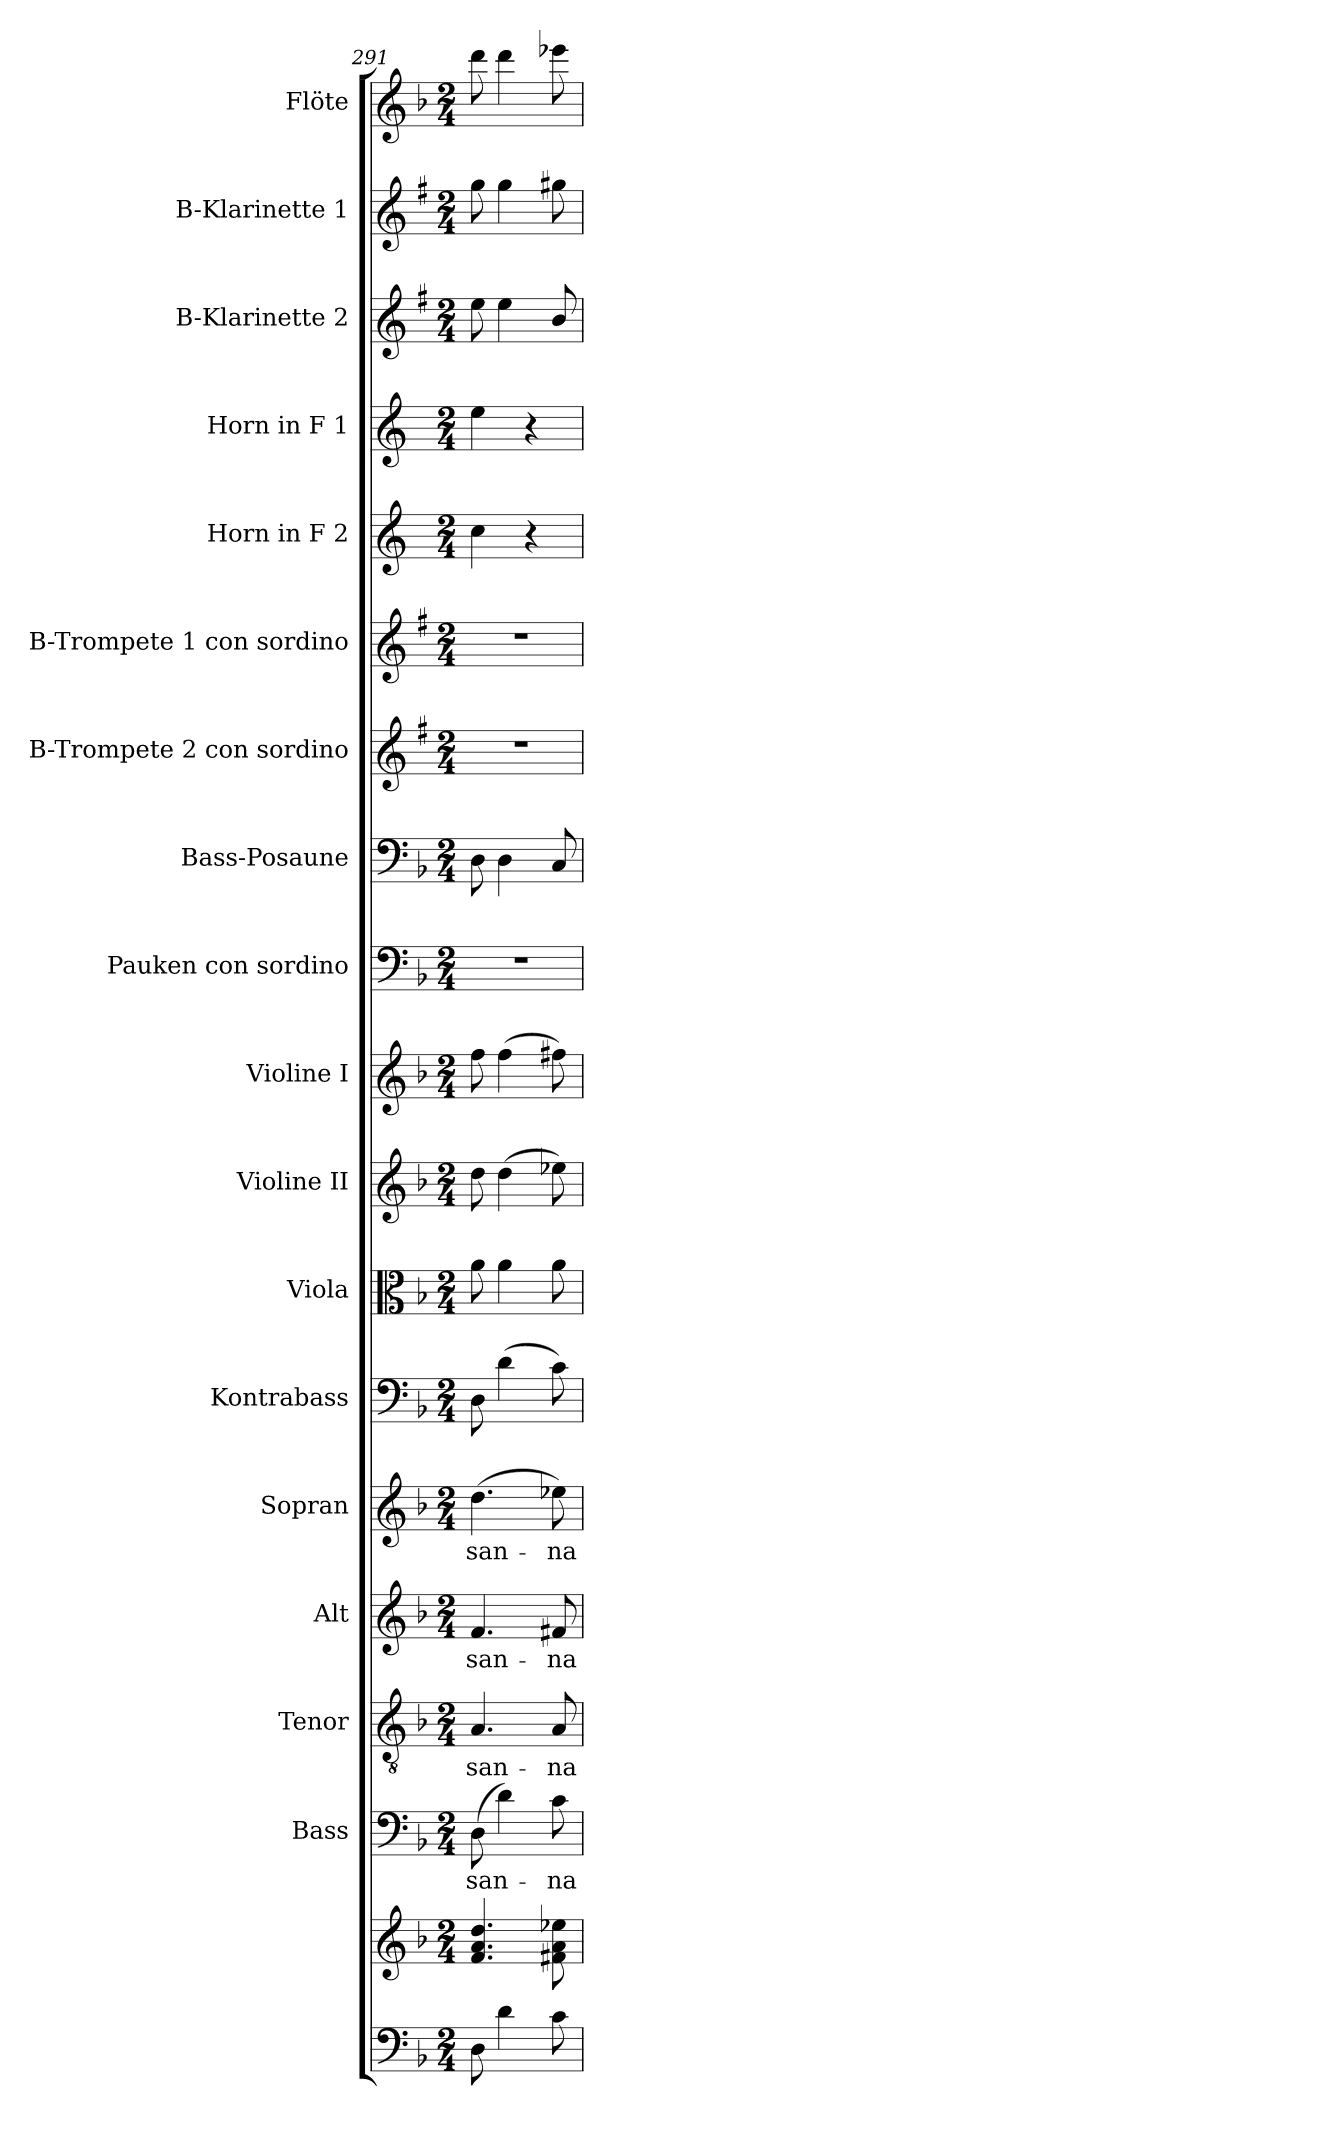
**kern	**kern	**kern	**text	**kern	**text	**kern	**text	**kern	**text	**kern	**kern	**kern	**kern	**kern	**kern	**kern	**kern	**kern	**kern	**kern	**kern	**kern
*part18	*part18	*part17	*part17	*part16	*part16	*part15	*part15	*part14	*part14	*part13	*part12	*part11	*part10	*part9	*part8	*part7	*part6	*part5	*part4	*part3	*part2	*part1
*staff19	*staff18	*staff17	*staff17	*staff16	*staff16	*staff15	*staff15	*staff14	*staff14	*staff13	*staff12	*staff11	*staff10	*staff9	*staff8	*staff7	*staff6	*staff5	*staff4	*staff3	*staff2	*staff1
*	*	*I"Bass	*	*I"Tenor	*	*I"Alt	*	*I"Sopran	*	*I"Kontrabass	*I"Viola	*I"Violine II	*I"Violine I	*I"Pauken con sordino	*I"Bass-Posaune	*I"B-Trompete 2 con sordino	*I"B-Trompete 1 con sordino	*I"Horn in F 2	*I"Horn in F 1	*I"B-Klarinette 2	*I"B-Klarinette 1	*I"Flöte
*	*	*I'B.	*	*I'T.	*	*I'A.	*	*I'S.	*	*I'Kb.	*I'Vla.	*I'Vl. II	*I'Vl. I	*I'Pk.	*I'B. Pos.	*I'B Trp. 2	*I'B Trp. 1	*	*	*I'B Kl. 2	*I'B Kl. 1	*I'Fl.
*clefF4	*clefG2	*clefF4	*	*clefGv2	*	*clefG2	*	*clefG2	*	*clefF4	*clefC3	*clefG2	*clefG2	*clefF4	*clefF4	*clefG2	*clefG2	*clefG2	*clefG2	*clefG2	*clefG2	*clefG2
*	*	*	*	*	*	*	*	*	*	*ITrd7c12	*	*	*	*	*	*ITrd1c2	*ITrd1c2	*ITrd4c7	*ITrd4c7	*ITrd1c2	*ITrd1c2	*
*k[b-]	*k[b-]	*k[b-]	*	*k[b-]	*	*k[b-]	*	*k[b-]	*	*k[b-]	*k[b-]	*k[b-]	*k[b-]	*k[b-]	*k[b-]	*k[b-]	*k[b-]	*k[b-]	*k[b-]	*k[b-]	*k[b-]	*k[b-]
*F:	*F:	*F:	*	*F:	*	*F:	*	*F:	*	*F:	*F:	*F:	*F:	*F:	*F:	*F:	*F:	*F:	*F:	*F:	*F:	*F:
*M2/4	*M2/4	*M2/4	*	*M2/4	*	*M2/4	*	*M2/4	*	*M2/4	*M2/4	*M2/4	*M2/4	*M2/4	*M2/4	*M2/4	*M2/4	*M2/4	*M2/4	*M2/4	*M2/4	*M2/4
=291	=291	=291	=291	=291	=291	=291	=291	=291	=291	=291	=291	=291	=291	=291	=291	=291	=291	=291	=291	=291	=291	=291
!	!	!	!LO:LY:b	!	!LO:LY:b	!	!LO:LY:b	!	!LO:LY:b	!	!	!	!	!	!	!	!	!	!	!	!	!
8D\	4.f/ 4.a/ 4.dd/	(>8D\	-san-	4.A/	-san-	4.f/	-san-	(>4.dd\	-san-	8DD\	8a\	8dd\	8ff\	2r	8D\	2r	2r	4f\	4a\	8dd\	8ff\	8ddd\
4d\	.	4d\)	.	.	.	.	.	.	.	(>4D\	4a\	(>4dd\	(>4ff\	.	4D\	.	.	.	.	4dd\	4ff\	4ddd\
.	.	.	.	.	.	.	.	.	.	.	.	.	.	.	.	.	.	4r	4r	.	.	.
!	!	!	!LO:LY:b	!	!LO:LY:b	!	!LO:LY:b	!	!LO:LY:b	!	!	!	!	!	!	!	!	!	!	!	!	!
8c\	8f#X\ 8a\ 8ee-X\	8c\	-na	8A/	-na	8f#X/	-na	8ee-X\)	-na	8C\)	8a\	8ee-X\)	8ff#X\)	.	8C/	.	.	.	.	8a/	8ff#X\	8eee-X\
=	=	=	=	=	=	=	=	=	=	=	=	=	=	=	=	=	=	=	=	=	=	=
*-	*-	*-	*-	*-	*-	*-	*-	*-	*-	*-	*-	*-	*-	*-	*-	*-	*-	*-	*-	*-	*-	*-
